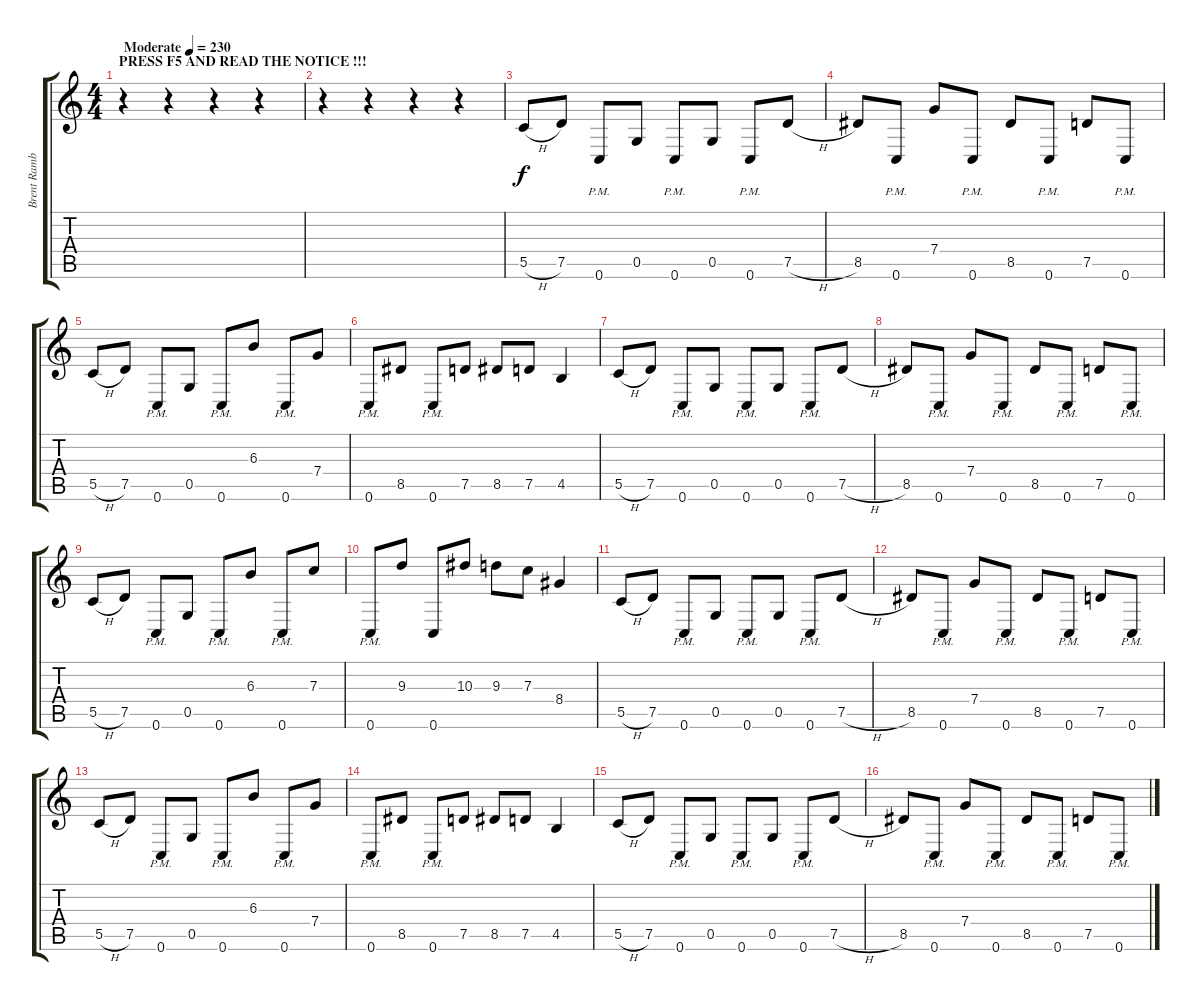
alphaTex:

\track ("Brent Rambler (Guitar 2)" "Brent Ramb") {instrument distortionguitar}
\staff {score tabs}
\tuning (D4 A3 F3 C3 G2 C2) {hide}
\ts (4 4)
\section ("" "PRESS F5 AND READ THE NOTICE !!!")
\tempo (230 "Moderate")
\clef g2
\ks c
r.4{dy f instrument distortionguitar} r.4 r.4 r.4 |
r.4 r.4 r.4 r.4 |
5.5{h}.8 7.5.8 0.6{pm}.8 0.5.8 0.6{pm}.8 0.5.8 0.6{pm}.8 7.5{h}.8 |
8.5.8 0.6{pm}.8 7.4.8 0.6{pm}.8 8.5.8 0.6{pm}.8 7.5.8 0.6{pm}.8 |
5.5{h}.8 7.5.8 0.6{pm}.8 0.5.8 0.6{pm}.8 6.3.8 0.6{pm}.8 7.4.8 |
0.6{pm}.8 8.5.8 0.6{pm}.8 7.5.8 8.5.8 7.5.8 4.5.4 |
5.5{h}.8 7.5.8 0.6{pm}.8 0.5.8 0.6{pm}.8 0.5.8 0.6{pm}.8 7.5{h}.8 |
8.5.8 0.6{pm}.8 7.4.8 0.6{pm}.8 8.5.8 0.6{pm}.8 7.5.8 0.6{pm}.8 |
5.5{h}.8 7.5.8 0.6{pm}.8 0.5.8 0.6{pm}.8 6.3.8 0.6{pm}.8 7.3.8 |
0.6{pm}.8 9.3.8 0.6.8 10.3.8 9.3.8 7.3.8 8.4.4 |
5.5{h}.8 7.5.8 0.6{pm}.8 0.5.8 0.6{pm}.8 0.5.8 0.6{pm}.8 7.5{h}.8 |
8.5.8 0.6{pm}.8 7.4.8 0.6{pm}.8 8.5.8 0.6{pm}.8 7.5.8 0.6{pm}.8 |
5.5{h}.8 7.5.8 0.6{pm}.8 0.5.8 0.6{pm}.8 6.3.8 0.6{pm}.8 7.4.8 |
0.6{pm}.8 8.5.8 0.6{pm}.8 7.5.8 8.5.8 7.5.8 4.5.4 |
5.5{h}.8 7.5.8 0.6{pm}.8 0.5.8 0.6{pm}.8 0.5.8 0.6{pm}.8 7.5{h}.8 |
8.5.8 0.6{pm}.8 7.4.8 0.6{pm}.8 8.5.8 0.6{pm}.8 7.5.8 0.6{pm}.8
